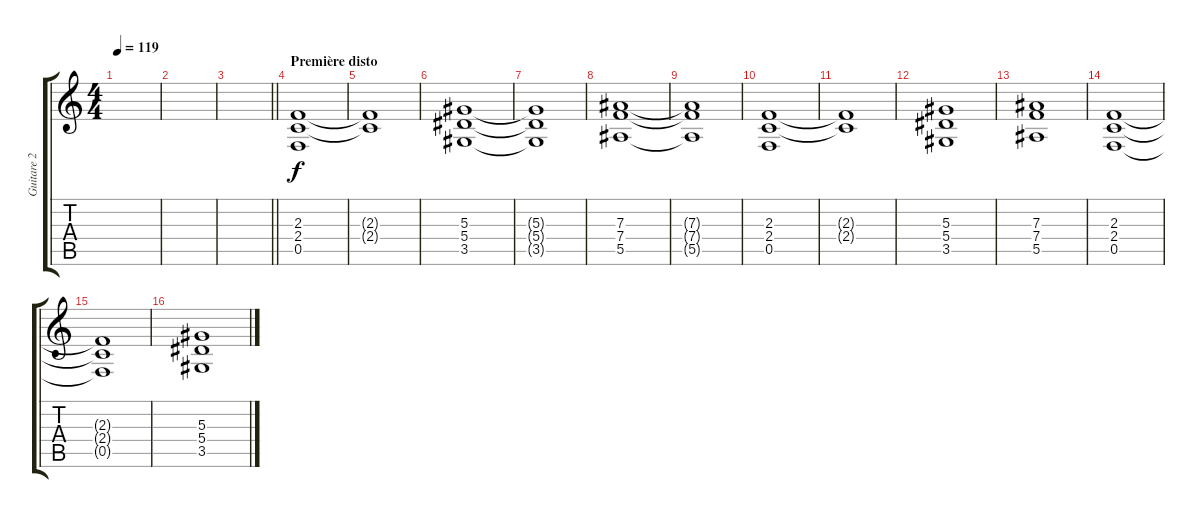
\track ("Guitare 2 (Disto)" "Guitare 2 ") {instrument distortionguitar}
\staff {score tabs}
\tuning (C4 G3 Eb3 Bb2 F2 C2) {hide}
\ts (4 4)
\tempo 119
\clef g2
\ks c
|
|
\barLineRight lightlight
|
\section ("" "Première disto")
(2.3 2.4 0.5).1 |
(2.3{t} 2.4{t}).1 |
(5.3 5.4 3.5).1 |
(5.3{t} 5.4{t} 3.5{t}).1 |
(7.3 7.4 5.5).1 |
(7.3{t} 7.4{t} 5.5{t}).1 |
(2.3 2.4 0.5).1 |
(2.3{t} 2.4{t}).1 |
(5.3 5.4 3.5).1 |
(7.3 7.4 5.5).1 |
(2.3 2.4 0.5).1 |
(2.3{t} 2.4{t} 0.5{t}).1 |
(5.3 5.4 3.5).1
